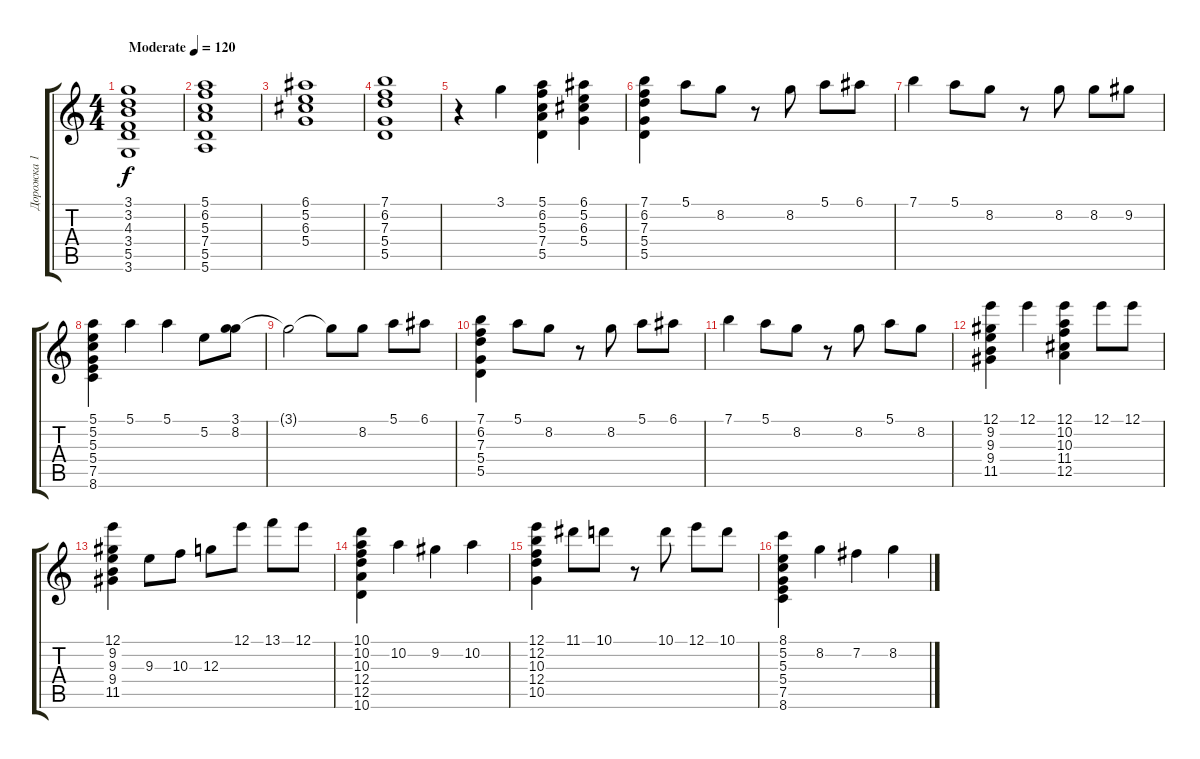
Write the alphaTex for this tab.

\track ("Дорожка 1" "Дорожка 1") {instrument acousticguitarsteel}
\staff {score tabs}
\tuning (E4 B3 G3 D3 A2 E2) {hide}
\ts (4 4)
\tempo (120 "Moderate")
\clef g2
\ks c
(3.1 3.2 4.3 3.4 5.5 3.6).1{dy f instrument acousticguitarsteel} |
(5.1 6.2 5.3 7.4 5.5 5.6).1 |
(6.1 5.2 6.3 5.4).1 |
(7.1 6.2 7.3 5.4 5.5).1 |
r.4 3.1.4 (5.1 6.2 5.3 7.4 5.5).4 (6.1 5.2 6.3 5.4).4 |
(7.1 6.2 7.3 5.4 5.5).4 5.1.8 8.2.8 r.8 8.2.8 5.1.8 6.1.8 |
7.1.4 5.1.8 8.2.8 r.8 8.2.8 8.2.8 9.2.8 |
(5.1 5.2 5.3 5.4 7.5 8.6).4 5.1.4 5.1.4 5.2.8 (3.1 8.2).8 |
3.1{t}.2 3.1{t}.8 8.2.8 5.1.8 6.1.8 |
(7.1 6.2 7.3 5.4 5.5).4 5.1.8 8.2.8 r.8 8.2.8 5.1.8 6.1.8 |
7.1.4 5.1.8 8.2.8 r.8 8.2.8 5.1.8 8.2.8 |
(12.1 9.2 9.3 9.4 11.5).4 12.1.4 (12.1 10.2 10.3 11.4 12.5).4 12.1.8 12.1.8 |
(12.1 9.2 9.3 9.4 11.5).4 9.3.8 10.3.8 12.3.8 12.1.8 13.1.8 12.1.8 |
(10.1 10.2 10.3 12.4 12.5 10.6).4 10.2.4 9.2.4 10.2.4 |
(12.1 12.2 10.3 12.4 10.5).4 11.1.8 10.1.8 r.8 10.1.8 12.1.8 10.1.8 |
(8.1 5.2 5.3 5.4 7.5 8.6).4 8.2.4 7.2.4 8.2.4
